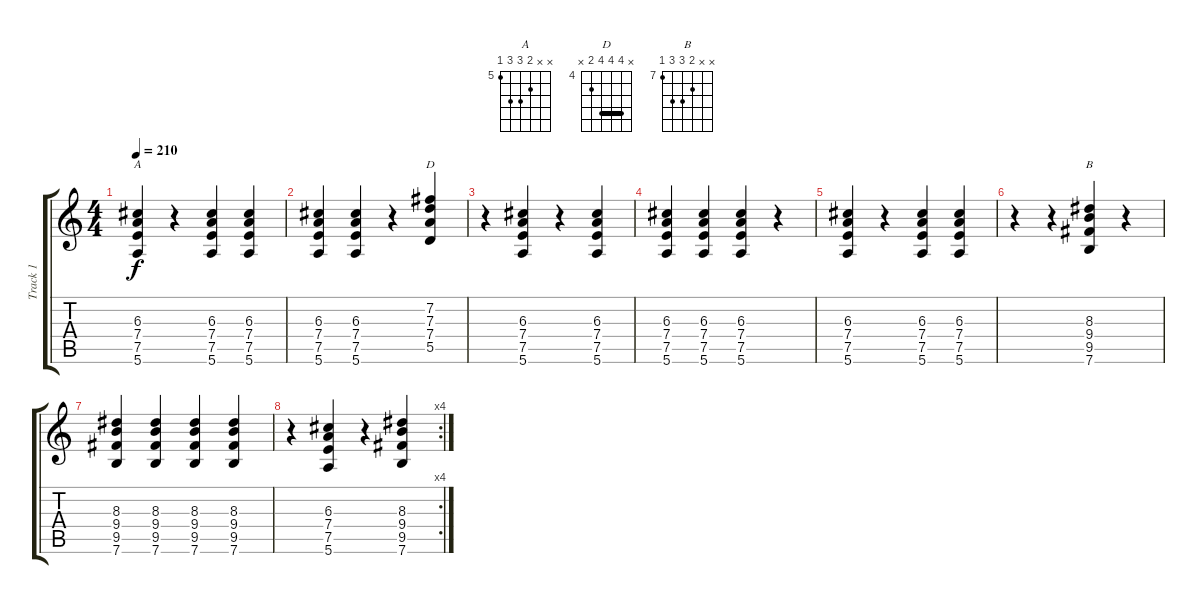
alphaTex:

\track ("Track 1" "Track 1") {instrument overdrivenguitar}
\staff {score tabs}
\tuning (E4 B3 G3 D3 A2 E2) {hide}
\chord ("A" x x 6 7 7 5) {firstfret 5}
\chord ("D" x 7 7 7 5 x) {firstfret 4 barre 7}
\chord ("B" x x 8 9 9 7) {firstfret 7}
\ts (4 4)
\tempo 210
\clef g2
\ks c
(6.3 7.4 7.5 5.6).4{ch "A" dy f} r.4 (6.3 7.4 7.5 5.6).4 (6.3 7.4 7.5 5.6).4 |
(6.3 7.4 7.5 5.6).4 (6.3 7.4 7.5 5.6).4 r.4 (7.2 7.3 7.4 5.5).4{ch "D"} |
r.4 (6.3 7.4 7.5 5.6).4 r.4 (6.3 7.4 7.5 5.6).4 |
(6.3 7.4 7.5 5.6).4 (6.3 7.4 7.5 5.6).4 (6.3 7.4 7.5 5.6).4 r.4 |
(6.3 7.4 7.5 5.6).4 r.4 (6.3 7.4 7.5 5.6).4 (6.3 7.4 7.5 5.6).4 |
r.4 r.4 (8.3 9.4 9.5 7.6).4{ch "B"} r.4 |
(8.3 9.4 9.5 7.6).4 (8.3 9.4 9.5 7.6).4 (8.3 9.4 9.5 7.6).4 (8.3 9.4 9.5 7.6).4 |
\rc 4
r.4 (6.3 7.4 7.5 5.6).4 r.4 (8.3 9.4 9.5 7.6).4
